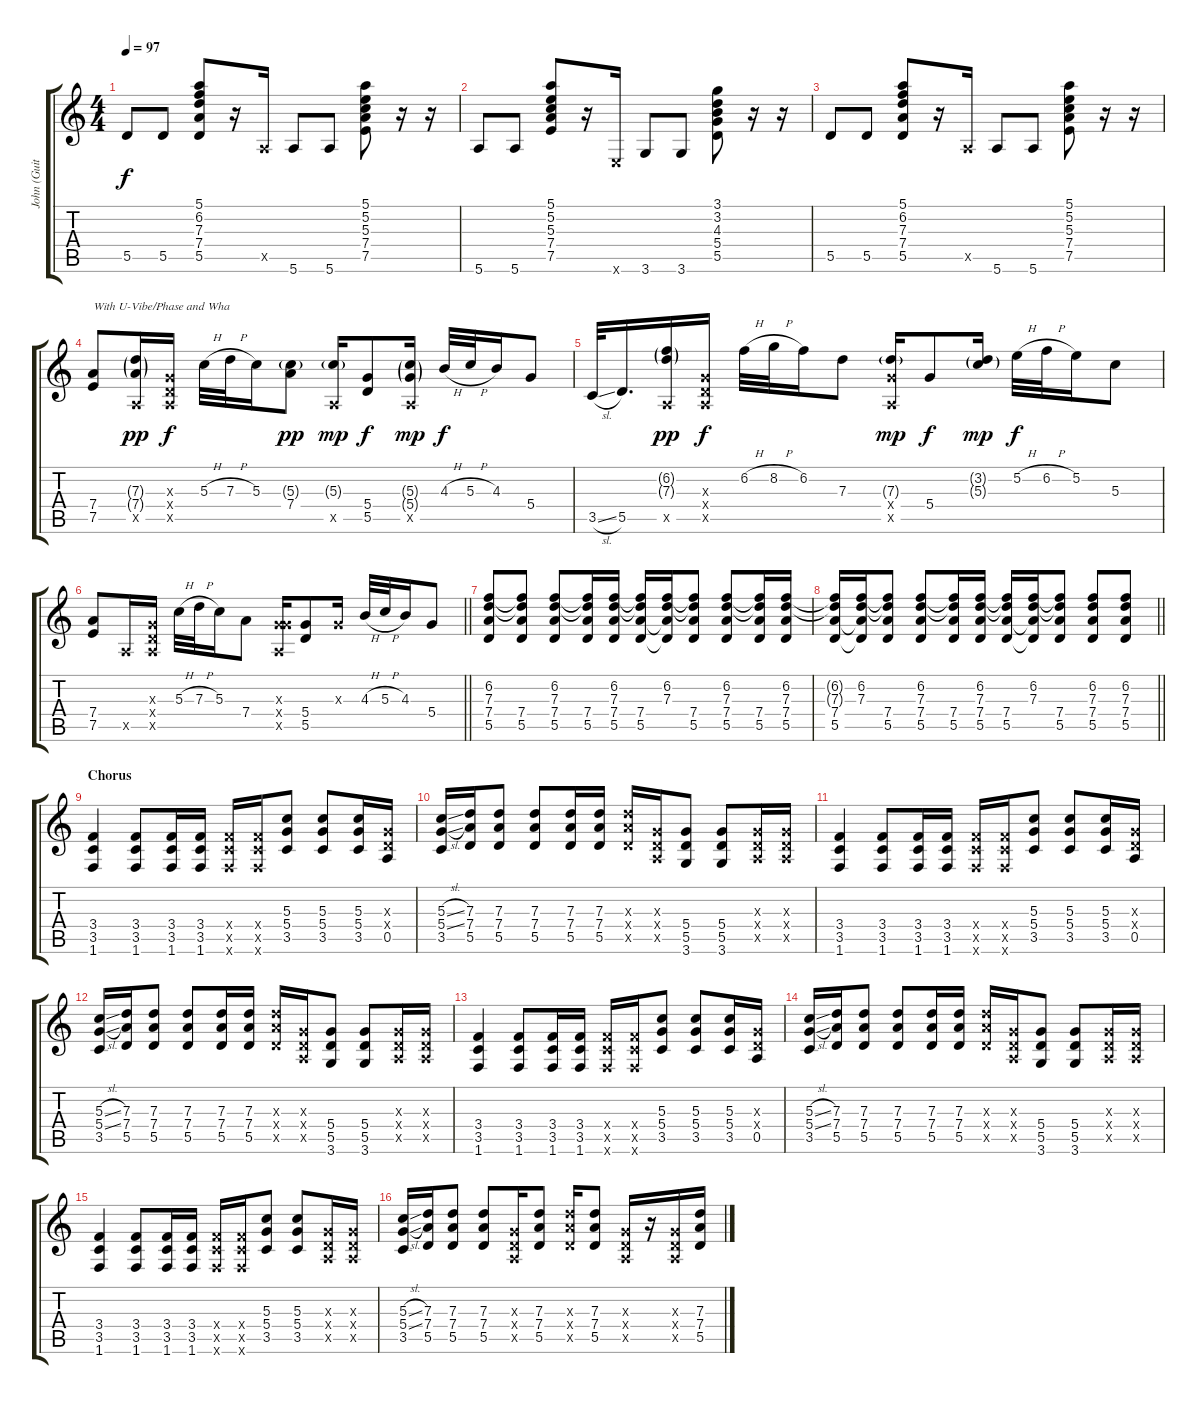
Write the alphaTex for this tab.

\track ("John (Guitar 1)" "John (Guit") {instrument electricguitarclean}
\staff {score tabs}
\tuning (E4 B3 G3 D3 A2 E2) {hide}
\ts (4 4)
\tempo 97
\clef g2
\ks c
5.5.8{dy f} 5.5.8 (5.1 6.2 7.3 7.4 5.5).8 r.16 0.5{x}.16 5.6.8 5.6.8 (5.1 5.2 5.3 7.4 7.5).8 r.16 r.16 |
5.6.8 5.6.8 (5.1 5.2 5.3 7.4 7.5).8 r.16 0.6{x}.16 3.6.8 3.6.8 (3.1 3.2 4.3 5.4 5.5).8 r.16 r.16 |
5.5.8 5.5.8 (5.1 6.2 7.3 7.4 5.5).8 r.16 0.5{x}.16 5.6.8 5.6.8 (5.1 5.2 5.3 7.4 7.5).8 r.16 r.16 |
(7.4 7.5).8{txt "With U-Vibe/Phase and Wha" volume 16 instrument electricguitarclean} (7.3{g} 7.4{g} 0.5{x}).16{dy pp} (0.3{x} 0.4{x} 0.5{x}).16{dy f} 5.3{h}.32 7.3{h}.32 5.3.16 (5.3{g} 7.4).8{dy pp} (5.3{g} 0.5{x}).16{dy mp} (5.4 5.5).8{dy f} (5.3{g} 5.4{g} 0.5{x}).16{dy mp} 4.3{h}.32{dy f} 5.3{h}.32 4.3.16 5.4.8 |
3.5{sl}.32 5.5.16{d} (6.2{g} 7.3{g} 0.5{x}).16{dy pp} (0.3{x} 0.4{x} 0.5{x}).16{dy f} 6.2{h}.32 8.2{h}.32 6.2.16 7.3.8 (7.3{g} 5.4{x} 0.5{x}).16{dy mp} 5.4.8{dy f} (3.2{g} 5.3{g}).16{dy mp} 5.2{h}.32{dy f} 6.2{h}.32 5.2.16 5.3.8 |
\barLineRight lightlight
(7.4 7.5).8 0.5{x}.16 (0.3{x} 0.4{x} 0.5{x}).16 5.3{h}.32 7.3{h}.32 5.3.16 7.4.8 (0.3{x} 5.4{x} 0.5{x}).16 (5.4 5.5).8 0.3{x}.16 4.3{h}.32 5.3{h}.32 4.3.16 5.4.8 |
(6.2 7.3 7.4 5.5).8{volume 12 instrument electricguitarclean} (6.2{t} 7.3{t} 7.4 5.5).8 (6.2 7.3 7.4 5.5).8 (6.2{t} 7.3{t} 7.4 5.5).16 (6.2 7.3 7.4 5.5).16 (6.2{t} 7.3{t} 7.4 5.5).16 (6.2 7.3 7.4{t} 5.5{t}).16 (6.2{t} 7.3{t} 7.4 5.5).8 (6.2 7.3 7.4 5.5).8 (6.2{t} 7.3{t} 7.4 5.5).16 (6.2 7.3 7.4 5.5).16 |
\barLineRight lightlight
(6.2{t} 7.3{t} 7.4 5.5).16 (6.2 7.3 7.4{t} 5.5{t}).16 (6.2{t} 7.3{t} 7.4 5.5).8 (6.2 7.3 7.4 5.5).8 (6.2{t} 7.3{t} 7.4 5.5).16 (6.2 7.3 7.4 5.5).16 (6.2{t} 7.3{t} 7.4 5.5).16 (6.2 7.3 7.4{t} 5.5{t}).16 (6.2{t} 7.3{t} 7.4 5.5).8 (6.2 7.3 7.4 5.5).8 (6.2 7.3 7.4 5.5).8 |
\section ("" "Chorus")
(3.4 3.5 1.6).4{instrument overdrivenguitar} (3.4 3.5 1.6).8 (3.4 3.5 1.6).16 (3.4 3.5 1.6).16 (3.4{x} 3.5{x} 1.6{x}).16 (3.4{x} 3.5{x} 1.6{x}).16 (5.3 5.4 3.5).8 (5.3 5.4 3.5).8 (5.3 5.4 3.5).16 (0.3{x} 0.4{x} 0.5).16 |
(5.3{sl} 5.4{sl} 3.5).16 (7.3 7.4 5.5).16 (7.3 7.4 5.5).8 (7.3 7.4 5.5).8 (7.3 7.4 5.5).16 (7.3 7.4 5.5).16 (7.3{x} 7.4{x} 5.5{x}).16 (0.3{x} 0.4{x} 0.5{x}).16 (5.4 5.5 3.6).8 (5.4 5.5 3.6).8 (0.3{x} 0.4{x} 0.5{x}).16 (0.3{x} 0.4{x} 0.5{x}).16 |
(3.4 3.5 1.6).4 (3.4 3.5 1.6).8 (3.4 3.5 1.6).16 (3.4 3.5 1.6).16 (3.4{x} 3.5{x} 1.6{x}).16 (3.4{x} 3.5{x} 1.6{x}).16 (5.3 5.4 3.5).8 (5.3 5.4 3.5).8 (5.3 5.4 3.5).16 (0.3{x} 0.4{x} 0.5).16 |
(5.3{sl} 5.4{sl} 3.5).16 (7.3 7.4 5.5).16 (7.3 7.4 5.5).8 (7.3 7.4 5.5).8 (7.3 7.4 5.5).16 (7.3 7.4 5.5).16 (7.3{x} 7.4{x} 5.5{x}).16 (0.3{x} 0.4{x} 0.5{x}).16 (5.4 5.5 3.6).8 (5.4 5.5 3.6).8 (0.3{x} 0.4{x} 0.5{x}).16 (0.3{x} 0.4{x} 0.5{x}).16 |
(3.4 3.5 1.6).4 (3.4 3.5 1.6).8 (3.4 3.5 1.6).16 (3.4 3.5 1.6).16 (3.4{x} 3.5{x} 1.6{x}).16 (3.4{x} 3.5{x} 1.6{x}).16 (5.3 5.4 3.5).8 (5.3 5.4 3.5).8 (5.3 5.4 3.5).16 (0.3{x} 0.4{x} 0.5).16 |
(5.3{sl} 5.4{sl} 3.5).16 (7.3 7.4 5.5).16 (7.3 7.4 5.5).8 (7.3 7.4 5.5).8 (7.3 7.4 5.5).16 (7.3 7.4 5.5).16 (7.3{x} 7.4{x} 5.5{x}).16 (0.3{x} 0.4{x} 0.5{x}).16 (5.4 5.5 3.6).8 (5.4 5.5 3.6).8 (0.3{x} 0.4{x} 0.5{x}).16 (0.3{x} 0.4{x} 0.5{x}).16 |
(3.4 3.5 1.6).4 (3.4 3.5 1.6).8 (3.4 3.5 1.6).16 (3.4 3.5 1.6).16 (3.4{x} 3.5{x} 1.6{x}).16 (3.4{x} 3.5{x} 1.6{x}).16 (5.3 5.4 3.5).8 (5.3 5.4 3.5).8 (0.3{x} 0.4{x} 0.5{x}).16 (0.3{x} 0.4{x} 0.5{x}).16 |
(5.3{sl} 5.4{sl} 3.5).16 (7.3 7.4 5.5).16 (7.3 7.4 5.5).8 (7.3 7.4 5.5).8 (0.3{x} 0.4{x} 0.5{x}).16 (7.3 7.4 5.5).8 (7.3{x} 7.4{x} 5.5{x}).16 (7.3 7.4 5.5).8 (0.3{x} 0.4{x} 0.5{x}).16 r.16 (0.3{x} 0.4{x} 0.5{x}).16 (7.3 7.4 5.5).16
